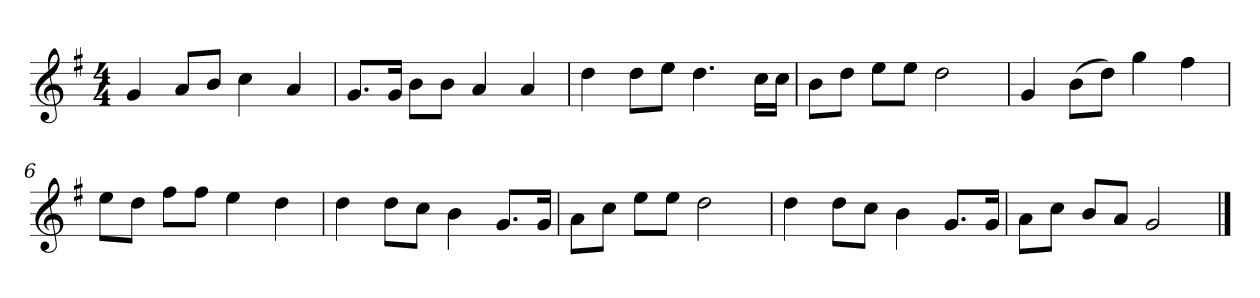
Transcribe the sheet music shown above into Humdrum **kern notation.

**kern
*part1
*staff1
*k[f#]
*M4/4
*MM120
=1
4g
8aL
8bJ
4cc
4a
=2
8.gL
16gJk
8bL
8bJ
4a
4a
=3
4dd
8ddL
8eeJ
4.dd
16ccLL
16ccJJ
=4
8bL
8ddJ
8eeL
8eeJ
2dd
=5
4g
(8bL
8ddJ)
4gg
4ff#
=6
8eeL
8ddJ
8ff#L
8ff#J
4ee
4dd
=7
4dd
8ddL
8ccJ
4b
8.gL
16gJk
=8
8aL
8ccJ
8eeL
8eeJ
2dd
=9
4dd
8ddL
8ccJ
4b
8.gL
16gJk
=10
8aL
8ccJ
8bL
8aJ
2g
==
*-
